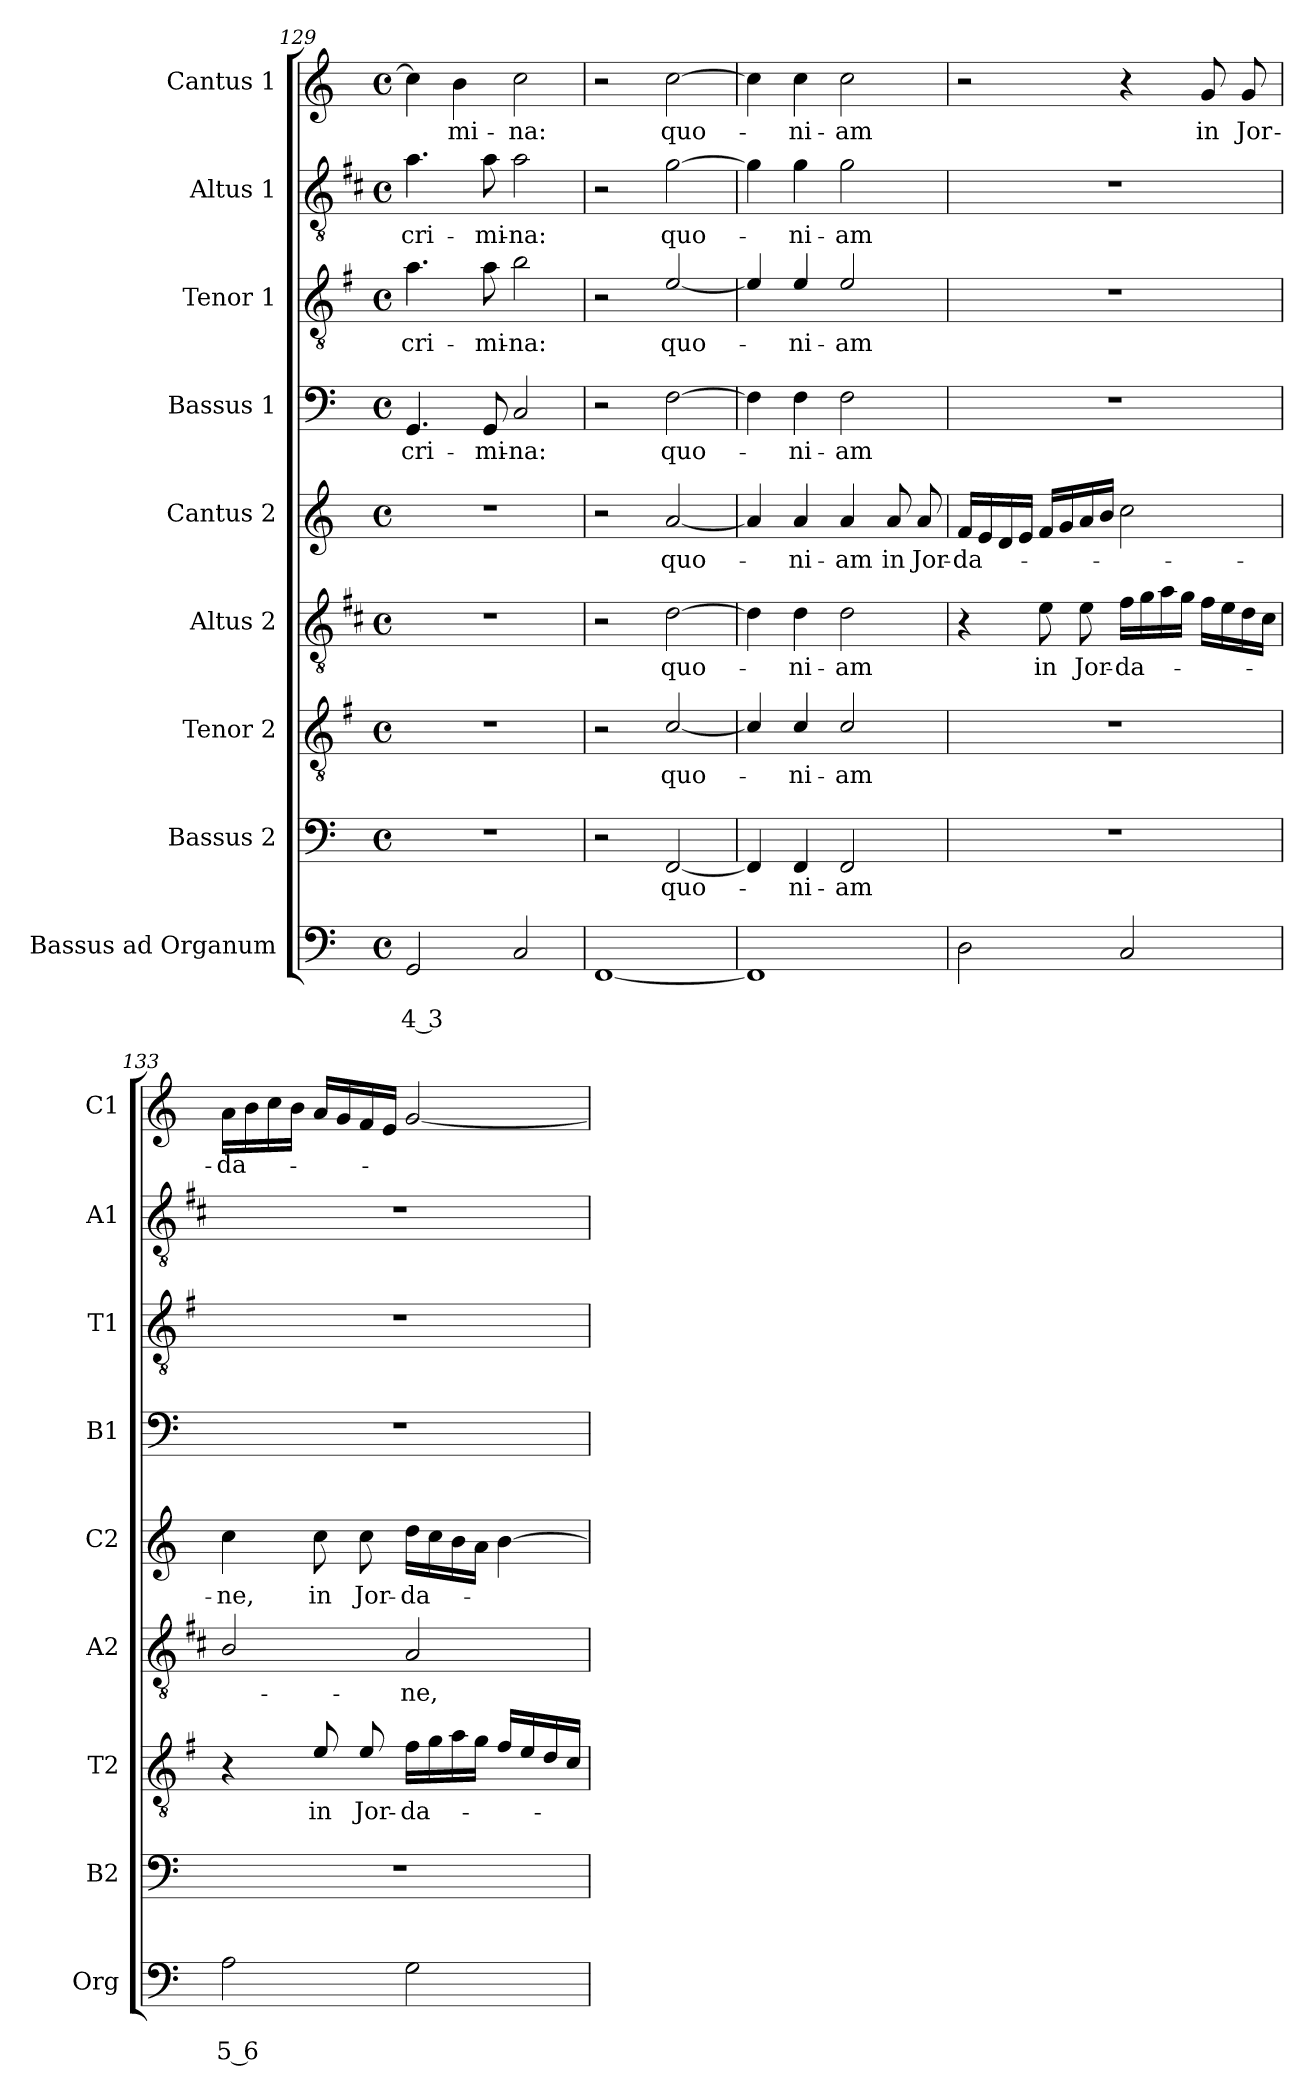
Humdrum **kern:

**kern	**text	**text	**kern	**text	**kern	**text	**kern	**text	**kern	**text	**kern	**text	**kern	**text	**kern	**text	**kern	**text
*part9	*part9	*part9	*part8	*part8	*part7	*part7	*part6	*part6	*part5	*part5	*part4	*part4	*part3	*part3	*part2	*part2	*part1	*part1
*staff9	*staff9	*staff9	*staff8	*staff8	*staff7	*staff7	*staff6	*staff6	*staff5	*staff5	*staff4	*staff4	*staff3	*staff3	*staff2	*staff2	*staff1	*staff1
*I"Bassus ad Organum	*	*	*I"Bassus 2	*	*I"Tenor 2	*	*I"Altus 2	*	*I"Cantus 2	*	*I"Bassus 1	*	*I"Tenor 1	*	*I"Altus 1	*	*I"Cantus 1	*
*I'Org	*	*	*I'B2	*	*I'T2	*	*I'A2	*	*I'C2	*	*I'B1	*	*I'T1	*	*I'A1	*	*I'C1	*
*clefF4	*	*	*clefF4	*	*clefGv2	*	*clefGv2	*	*clefG2	*	*clefF4	*	*clefGv2	*	*clefGv2	*	*clefG2	*
*	*	*	*	*	*ITrd4c7	*	*ITrd1c2	*	*	*	*	*	*ITrd4c7	*	*ITrd1c2	*	*	*
*k[]	*	*	*k[]	*	*k[]	*	*k[]	*	*k[]	*	*k[]	*	*k[]	*	*k[]	*	*k[]	*
*C:	*	*	*C:	*	*C:	*	*C:	*	*C:	*	*C:	*	*C:	*	*C:	*	*C:	*
*M4/4	*	*	*M4/4	*	*M4/4	*	*M4/4	*	*M4/4	*	*M4/4	*	*M4/4	*	*M4/4	*	*M4/4	*
*met(c)	*	*	*met(c)	*	*met(c)	*	*met(c)	*	*met(c)	*	*met(c)	*	*met(c)	*	*met(c)	*	*met(c)	*
=129	=129	=129	=129	=129	=129	=129	=129	=129	=129	=129	=129	=129	=129	=129	=129	=129	=129	=129
!	!	!LO:LY:b	!	!	!	!	!	!	!	!	!	!LO:LY:b	!	!LO:LY:b	!	!LO:LY:b	!	!
2GG/	.	4 3	1r	.	1r	.	1r	.	1r	.	4.GG/	cri-	4.d\	cri-	4.g\	cri-	4cc\]	.
!	!	!	!	!	!	!	!	!	!	!	!	!	!	!	!	!	!	!LO:LY:b
.	.	.	.	.	.	.	.	.	.	.	.	.	.	.	.	.	4b\	-mi-
!	!	!	!	!	!	!	!	!	!	!	!	!LO:LY:b	!	!LO:LY:b	!	!LO:LY:b	!	!
.	.	.	.	.	.	.	.	.	.	.	8GG/	-mi-	8d\	-mi-	8g\	-mi-	.	.
!	!	!	!	!	!	!	!	!	!	!	!	!LO:LY:b	!	!LO:LY:b	!	!LO:LY:b	!	!LO:LY:b
2C/	.	.	.	.	.	.	.	.	.	.	2C/	-na:	2e\	-na:	2g\	-na:	2cc\	-na:
=130	=130	=130	=130	=130	=130	=130	=130	=130	=130	=130	=130	=130	=130	=130	=130	=130	=130	=130
[1FF	.	.	2r	.	2r	.	2r	.	2r	.	2r	.	2r	.	2r	.	2r	.
!	!	!	!	!LO:LY:b	!	!LO:LY:b	!	!LO:LY:b	!	!LO:LY:b	!	!LO:LY:b	!	!LO:LY:b	!	!LO:LY:b	!	!LO:LY:b
.	.	.	[2FF/	quo-	[2F/	quo-	[2c\	quo-	[2a/	quo-	[2F\	quo-	[2A/	quo-	[2f\	quo-	[2cc\	quo-
=131	=131	=131	=131	=131	=131	=131	=131	=131	=131	=131	=131	=131	=131	=131	=131	=131	=131	=131
1FF]	.	.	4FF/]	.	4F/]	.	4c\]	.	4a/]	.	4F\]	.	4A/]	.	4f\]	.	4cc\]	.
!	!	!	!	!LO:LY:b	!	!LO:LY:b	!	!LO:LY:b	!	!LO:LY:b	!	!LO:LY:b	!	!LO:LY:b	!	!LO:LY:b	!	!LO:LY:b
.	.	.	4FF/	-ni-	4F/	-ni-	4c\	-ni-	4a/	-ni-	4F\	-ni-	4A/	-ni-	4f\	-ni-	4cc\	-ni-
!	!	!	!	!LO:LY:b	!	!LO:LY:b	!	!LO:LY:b	!	!LO:LY:b	!	!LO:LY:b	!	!LO:LY:b	!	!LO:LY:b	!	!LO:LY:b
.	.	.	2FF/	-am	2F/	-am	2c\	-am	4a/	-am	2F\	-am	2A/	-am	2f\	-am	2cc\	-am
!	!	!	!	!	!	!	!	!	!	!LO:LY:b	!	!	!	!	!	!	!	!
.	.	.	.	.	.	.	.	.	8a/	in	.	.	.	.	.	.	.	.
!	!	!	!	!	!	!	!	!	!	!LO:LY:b	!	!	!	!	!	!	!	!
.	.	.	.	.	.	.	.	.	8a/	Jor-	.	.	.	.	.	.	.	.
!!LO:LB:g=z
=132	=132	=132	=132	=132	=132	=132	=132	=132	=132	=132	=132	=132	=132	=132	=132	=132	=132	=132
!	!	!	!	!	!	!	!	!	!	!LO:LY:b	!	!	!	!	!	!	!	!
2D\	.	.	1r	.	1r	.	4r	.	16f/LL	-da-	1r	.	1r	.	1r	.	2r	.
.	.	.	.	.	.	.	.	.	16e/	.	.	.	.	.	.	.	.	.
.	.	.	.	.	.	.	.	.	16d/	.	.	.	.	.	.	.	.	.
.	.	.	.	.	.	.	.	.	16e/JJ	.	.	.	.	.	.	.	.	.
!	!	!	!	!	!	!	!	!LO:LY:b	!	!	!	!	!	!	!	!	!	!
.	.	.	.	.	.	.	8d\	in	16f/LL	.	.	.	.	.	.	.	.	.
.	.	.	.	.	.	.	.	.	16g/	.	.	.	.	.	.	.	.	.
!	!	!	!	!	!	!	!	!LO:LY:b	!	!	!	!	!	!	!	!	!	!
.	.	.	.	.	.	.	8d\	Jor-	16a/	.	.	.	.	.	.	.	.	.
.	.	.	.	.	.	.	.	.	16b/JJ	.	.	.	.	.	.	.	.	.
!	!	!	!	!	!	!	!	!LO:LY:b	!	!	!	!	!	!	!	!	!	!
2C/	.	.	.	.	.	.	16e\LL	-da-	2cc\	.	.	.	.	.	.	.	4r	.
.	.	.	.	.	.	.	16f\	.	.	.	.	.	.	.	.	.	.	.
.	.	.	.	.	.	.	16g\	.	.	.	.	.	.	.	.	.	.	.
.	.	.	.	.	.	.	16f\JJ	.	.	.	.	.	.	.	.	.	.	.
!	!	!	!	!	!	!	!	!	!	!	!	!	!	!	!	!	!	!LO:LY:b
.	.	.	.	.	.	.	16e\LL	.	.	.	.	.	.	.	.	.	8g/	in
.	.	.	.	.	.	.	16d\	.	.	.	.	.	.	.	.	.	.	.
!	!	!	!	!	!	!	!	!	!	!	!	!	!	!	!	!	!	!LO:LY:b
.	.	.	.	.	.	.	16c\	.	.	.	.	.	.	.	.	.	8g/	Jor-
.	.	.	.	.	.	.	16B\JJ	.	.	.	.	.	.	.	.	.	.	.
=133	=133	=133	=133	=133	=133	=133	=133	=133	=133	=133	=133	=133	=133	=133	=133	=133	=133	=133
!	!	!LO:LY:b	!	!	!	!	!	!	!	!LO:LY:b	!	!	!	!	!	!	!	!LO:LY:b
2A\	.	5 6	1r	.	4r	.	2A/	.	4cc\	-ne,	1r	.	1r	.	1r	.	16a\LL	-da-
.	.	.	.	.	.	.	.	.	.	.	.	.	.	.	.	.	16b\	.
.	.	.	.	.	.	.	.	.	.	.	.	.	.	.	.	.	16cc\	.
.	.	.	.	.	.	.	.	.	.	.	.	.	.	.	.	.	16b\JJ	.
!	!	!	!	!	!	!LO:LY:b	!	!	!	!LO:LY:b	!	!	!	!	!	!	!	!
.	.	.	.	.	8A/	in	.	.	8cc\	in	.	.	.	.	.	.	16a/LL	.
.	.	.	.	.	.	.	.	.	.	.	.	.	.	.	.	.	16g/	.
!	!	!	!	!	!	!LO:LY:b	!	!	!	!LO:LY:b	!	!	!	!	!	!	!	!
.	.	.	.	.	8A/	Jor-	.	.	8cc\	Jor-	.	.	.	.	.	.	16f/	.
.	.	.	.	.	.	.	.	.	.	.	.	.	.	.	.	.	16e/JJ	.
!	!	!	!	!	!	!LO:LY:b	!	!LO:LY:b	!	!LO:LY:b	!	!	!	!	!	!	!	!
2G\	.	.	.	.	16B\LL	-da-	2G/	-ne,	16dd\LL	-da-	.	.	.	.	.	.	[2g/	.
.	.	.	.	.	16c\	.	.	.	16cc\	.	.	.	.	.	.	.	.	.
.	.	.	.	.	16d\	.	.	.	16b\	.	.	.	.	.	.	.	.	.
.	.	.	.	.	16c\JJ	.	.	.	16a\JJ	.	.	.	.	.	.	.	.	.
.	.	.	.	.	16B/LL	.	.	.	[4b\	.	.	.	.	.	.	.	.	.
.	.	.	.	.	16A/	.	.	.	.	.	.	.	.	.	.	.	.	.
.	.	.	.	.	16G/	.	.	.	.	.	.	.	.	.	.	.	.	.
.	.	.	.	.	16F/JJ	.	.	.	.	.	.	.	.	.	.	.	.	.
=	=	=	=	=	=	=	=	=	=	=	=	=	=	=	=	=	=	=
*-	*-	*-	*-	*-	*-	*-	*-	*-	*-	*-	*-	*-	*-	*-	*-	*-	*-	*-
